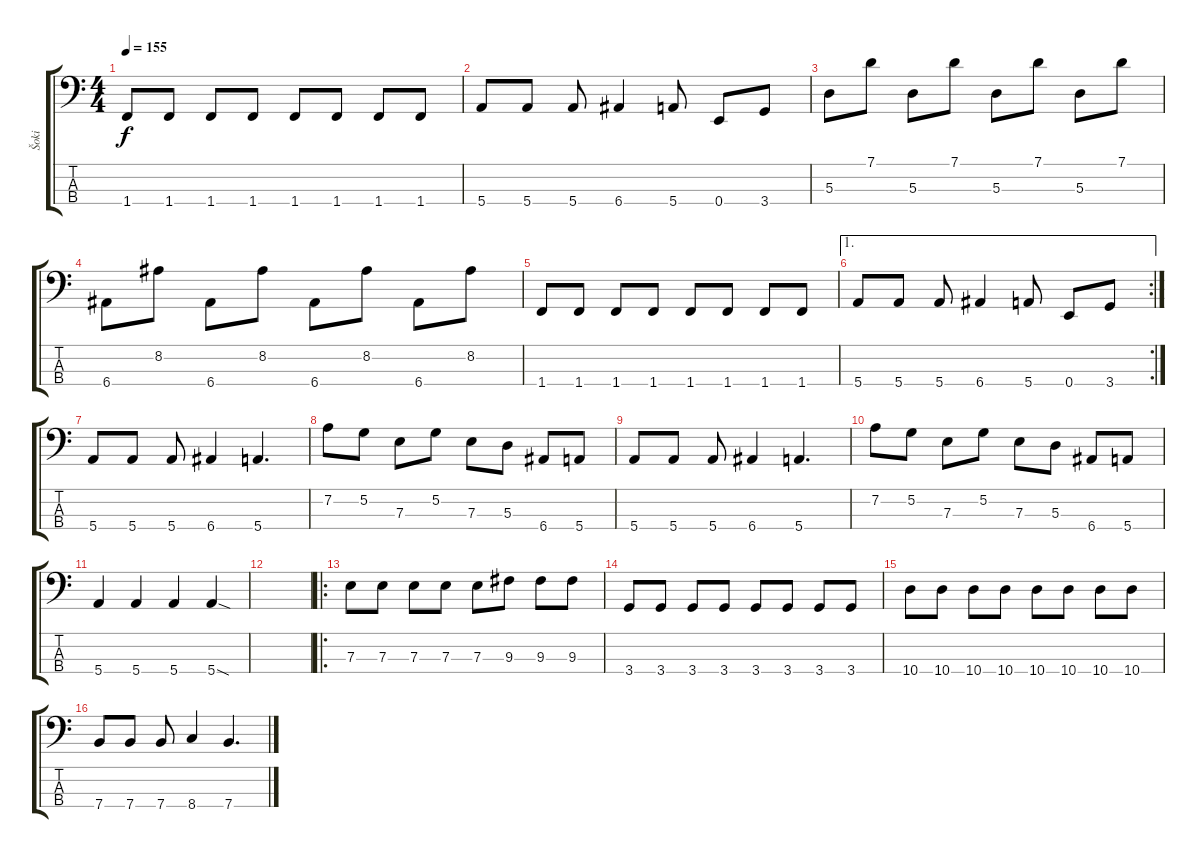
\track ("Šoki" "Šoki") {instrument electricbassfinger}
\staff {score tabs}
\tuning (G2 D2 A1 E1) {hide}
\ts (4 4)
\tempo 155
\clef f4
\ks c
1.4.8{dy f} 1.4.8 1.4.8 1.4.8 1.4.8 1.4.8 1.4.8 1.4.8 |
5.4.8 5.4.8 5.4.8 6.4.4 5.4.8 0.4.8 3.4.8 |
5.3.8 7.1.8 5.3.8 7.1.8 5.3.8 7.1.8 5.3.8 7.1.8 |
6.4.8 8.2.8 6.4.8 8.2.8 6.4.8 8.2.8 6.4.8 8.2.8 |
1.4.8 1.4.8 1.4.8 1.4.8 1.4.8 1.4.8 1.4.8 1.4.8 |
\ae 1
\rc 2
5.4.8 5.4.8 5.4.8 6.4.4 5.4.8 0.4.8 3.4.8 |
5.4.8 5.4.8 5.4.8 6.4.4 5.4.4{d} |
7.2.8 5.2.8 7.3.8 5.2.8 7.3.8 5.3.8 6.4.8 5.4.8 |
5.4.8 5.4.8 5.4.8 6.4.4 5.4.4{d} |
7.2.8 5.2.8 7.3.8 5.2.8 7.3.8 5.3.8 6.4.8 5.4.8 |
5.4.4 5.4.4 5.4.4 5.4{sod}.4 |
|
\ro
7.3.8 7.3.8 7.3.8 7.3.8 7.3.8 9.3.8 9.3.8 9.3.8 |
3.4.8 3.4.8 3.4.8 3.4.8 3.4.8 3.4.8 3.4.8 3.4.8 |
10.4.8 10.4.8 10.4.8 10.4.8 10.4.8 10.4.8 10.4.8 10.4.8 |
7.4.8 7.4.8 7.4.8 8.4.4 7.4.4{d}
